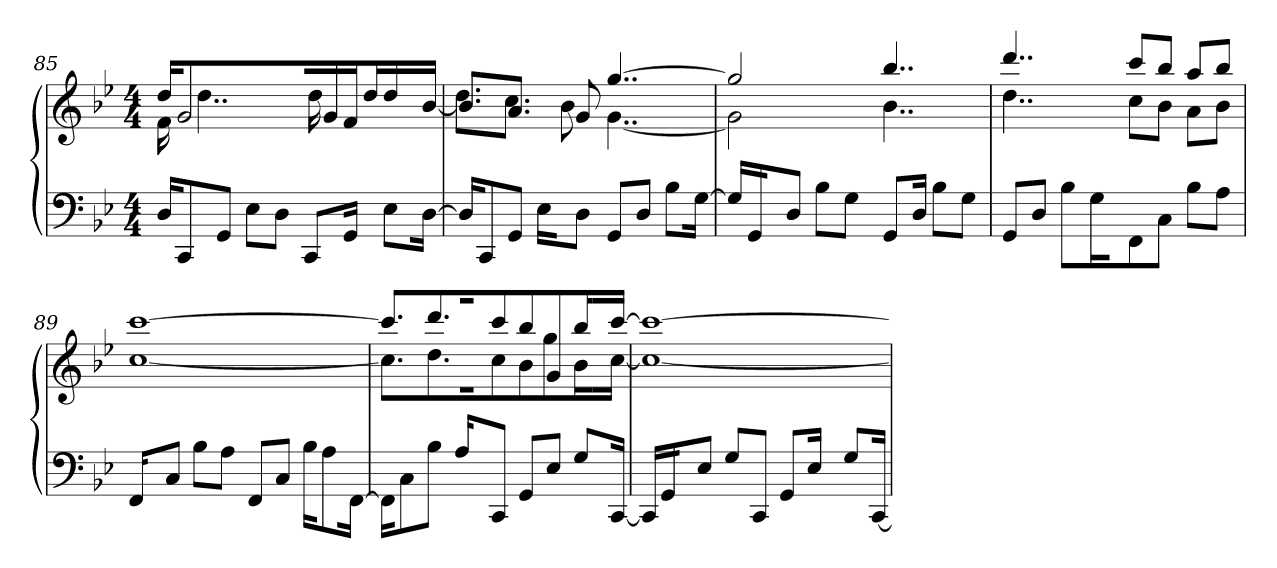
**kern	**kern
*part2	*part1
*staff2	*staff1
*clefF4	*clefG2
*k[b-e-]	*k[b-e-]
*g:	*g:
*M4/4	*M4/4
=85	=85
*	*^
16DKL	16dd	16f
8CC	2g	16ryy
.	.	4..dd
8GGJ	.	.
8E-L	.	.
8DJ	.	.
8CCL	16ryy	16ryy
.	16gLL	16dd
16GGJk	16fJJ	4ryy
16ryy	16ddLL	.
8E-L	16ddJ	.
.	16ryy	.
[16DJk	[16b-JJ	16ryy
=86	=86	=86
16DKL]	8.b-L]	8.ddL
8CC	.	.
8GGJ	8.aJ	8.ccJ
16E-KL	.	.
16ryy	16ryy	16ryy
8DJ	8g	8b-
8GGL	[4..gg	[4..g
8DJ	.	.
8B-L	.	.
[16GJk	.	.
=87	=87	=87
16GLL]	2gg]	2g]
16GGJ	.	.
16ryy	.	.
8DJ	.	.
8B-L	.	.
8GJ	.	.
.	16ryy	16ryy
8GGL	4..bb-	4..b-
16DJk	.	.
8B-L	.	.
8GJ	.	.
=88	=88	=88
8GGL	4..ddd	4..dd
8DJ	.	.
8B-L	.	.
16GK	.	.
16ryy	16ryy	16ryy
8FF	8cccL	8ccL
8CJ	8bb-J	8b-J
8B-L	8aaL	8aL
8AJ	8bb-J	8b-J
=89	=89	=89
16FFKL	[1ccc	[1cc
16ryy	.	.
8CJ	.	.
8B-L	.	.
8AJ	.	.
8FFL	.	.
8CJ	.	.
16B-KL	.	.
8A	.	.
[16FFJk	.	.
=90	=90	=90
16FFKL]	8.cccL]	8.ccL]
8C	.	.
8B-J	8.dddJ	8.ddJ
16AKL	.	.
16ryy	16ryy	16ryy
8CCJ	8cccL	8ccL
8GGL	8bb-	8b-
8E-J	8gJ	8ggJ
8GL	16bb-KL	16b-KL
.	16ryy	16ryy
[16CCJk	[16cccJJ	[16ccJJ
=91	=91	=91
16CCLL]	1ccc_	1cc_
16GGJ	.	.
16ryy	.	.
8E-J	.	.
8GL	.	.
8CCJ	.	.
8GGL	.	.
16E-Jk	.	.
16ryy	.	.
8GL	.	.
[16CCJk	.	.
*	*v	*v
=	=
*-	*-
